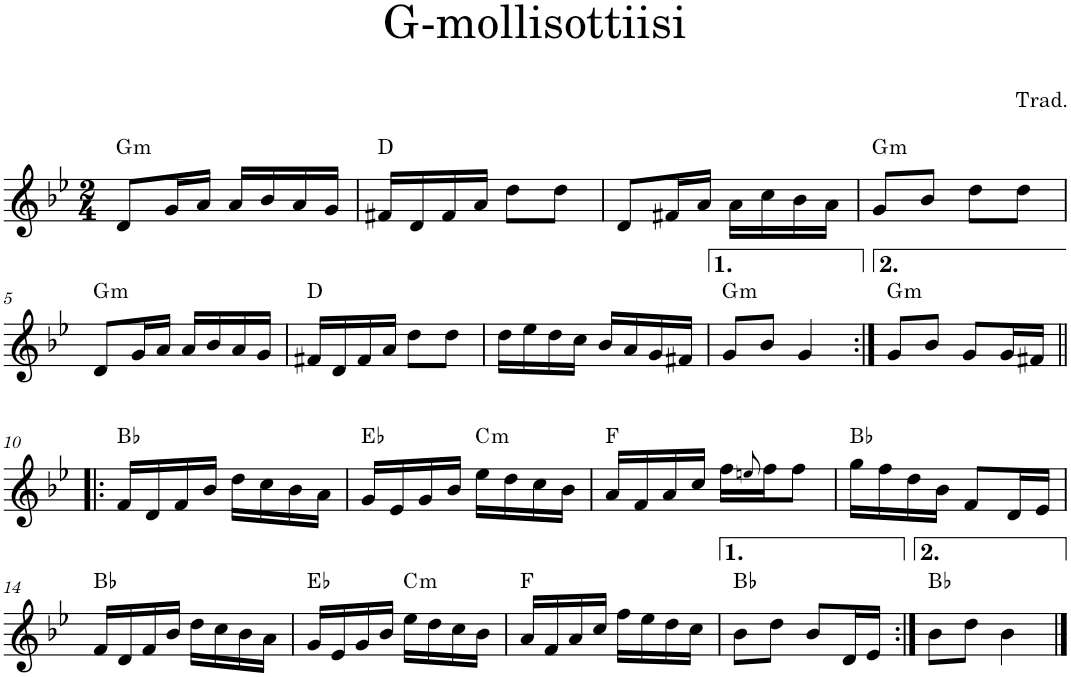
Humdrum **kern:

**kern	**harte
*part1	*part1
*staff1	*
*I"Violin	*
*I'Vln.	*
*clefG2	*
*k[b-e-]	*
*M2/4	*
=1	=1
!	!LO:H:kt=m
8d/L	G:min
16g/L	.
16a/JJ	.
16a/LL	.
16b-/	.
16a/	.
16g/JJ	.
=2	=2
16f#X/LL	D:maj
16d/	.
16f#/	.
16a/JJ	.
8dd\L	.
8dd\J	.
=3	=3
8d/L	.
16f#X/L	.
16a/JJ	.
16a\LL	.
16cc\	.
16b-\	.
16a\JJ	.
=4	=4
!	!LO:H:kt=m
8g/L	G:min
8b-/J	.
8dd\L	.
8dd\J	.
!!LO:LB:g=z
=5	=5
!	!LO:H:kt=m
8d/L	G:min
16g/L	.
16a/JJ	.
16a/LL	.
16b-/	.
16a/	.
16g/JJ	.
=6	=6
16f#X/LL	D:maj
16d/	.
16f#/	.
16a/JJ	.
8dd\L	.
8dd\J	.
=7	=7
16dd\LL	.
16ee-\	.
16dd\	.
16cc\JJ	.
16b-/LL	.
16a/	.
16g/	.
16f#X/JJ	.
=8	=8
!	!LO:H:kt=m
8g/L	G:min
8b-/J	.
4g/	.
=9:|!	=9:|!
!	!LO:H:kt=m
8g/L	G:min
8b-/J	.
8g/L	.
16g/L	.
16f#X/JJ	.
!!LO:LB:g=z
=10!|:	=10!|:
16f/LL	Bb:maj
16d/	.
16f/	.
16b-/JJ	.
16dd\LL	.
16cc\	.
16b-\	.
16a\JJ	.
=11	=11
16g/LL	Eb:maj
16e-/	.
16g/	.
16b-/JJ	.
!	!LO:H:kt=m
16ee-\LL	C:min
16dd\	.
16cc\	.
16b-\JJ	.
=12	=12
16a/LL	F:maj
16f/	.
16a/	.
16cc/JJ	.
16ff\LL	.
8qeen/	.
16ff\J	.
8ff\J	.
=13	=13
16gg\LL	Bb:maj
16ff\	.
16dd\	.
16b-\JJ	.
8f/L	.
16d/L	.
16e-/JJ	.
!!LO:LB:g=z
=14	=14
16f/LL	Bb:maj
16d/	.
16f/	.
16b-/JJ	.
16dd\LL	.
16cc\	.
16b-\	.
16a\JJ	.
=15	=15
16g/LL	Eb:maj
16e-/	.
16g/	.
16b-/JJ	.
!	!LO:H:kt=m
16ee-\LL	C:min
16dd\	.
16cc\	.
16b-\JJ	.
=16	=16
16a/LL	F:maj
16f/	.
16a/	.
16cc/JJ	.
16ff\LL	.
16ee-\	.
16dd\	.
16cc\JJ	.
=17	=17
8b-\L	Bb:maj
8dd\J	.
8b-/L	.
16d/L	.
16e-/JJ	.
=18:|!	=18:|!
8b-\L	Bb:maj
8dd\J	.
4b-\	.
==	==
*-	*-
